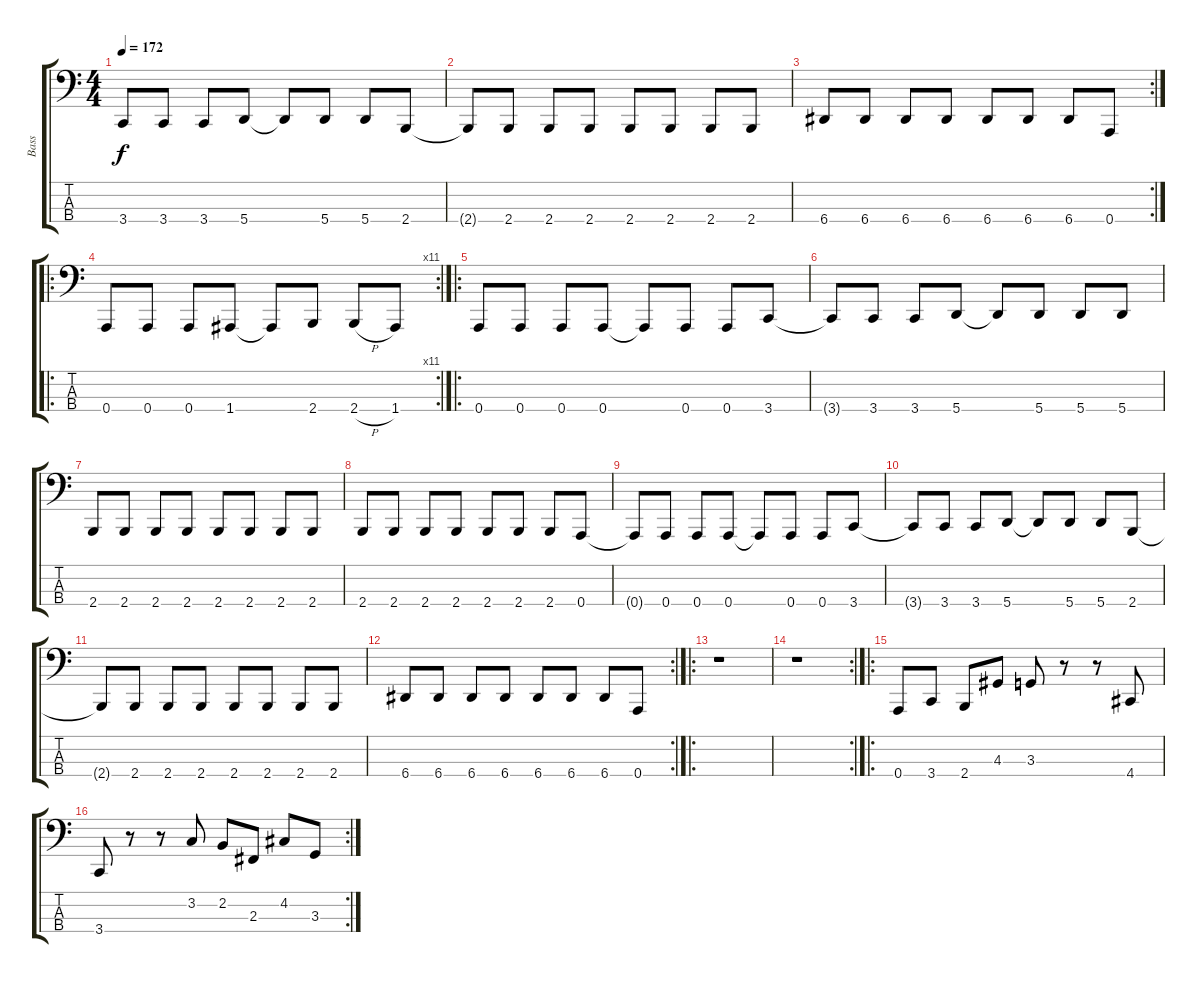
\track ("Bass" "Bass") {instrument electricbasspick}
\staff {score tabs}
\tuning (D2 A1 E1 A0) {hide}
\ts (4 4)
\tempo 172
\clef f4
\ks c
3.4{t}.8{dy f} 3.4.8 3.4.8 5.4.8 5.4{t}.8 5.4.8 5.4.8 2.4.8 |
2.4{t}.8 2.4.8 2.4.8 2.4.8 2.4.8 2.4.8 2.4.8 2.4.8 |
\rc 2
6.4.8 6.4.8 6.4.8 6.4.8 6.4.8 6.4.8 6.4.8 0.4.8 |
\ro
\rc 11
0.4.8 0.4.8 0.4.8 1.4.8 1.4{t}.8 2.4.8 2.4{h}.8 1.4.8 |
\ro
0.4.8 0.4.8 0.4.8 0.4.8 0.4{t}.8 0.4.8 0.4.8 3.4.8 |
3.4{t}.8 3.4.8 3.4.8 5.4.8 5.4{t}.8 5.4.8 5.4.8 5.4.8 |
2.4.8 2.4.8 2.4.8 2.4.8 2.4.8 2.4.8 2.4.8 2.4.8 |
2.4.8 2.4.8 2.4.8 2.4.8 2.4.8 2.4.8 2.4.8 0.4.8 |
0.4{t}.8 0.4.8 0.4.8 0.4.8 0.4{t}.8 0.4.8 0.4.8 3.4.8 |
3.4{t}.8 3.4.8 3.4.8 5.4.8 5.4{t}.8 5.4.8 5.4.8 2.4.8 |
2.4{t}.8 2.4.8 2.4.8 2.4.8 2.4.8 2.4.8 2.4.8 2.4.8 |
\rc 2
6.4.8 6.4.8 6.4.8 6.4.8 6.4.8 6.4.8 6.4.8 0.4.8 |
\ro
r.1 |
\rc 2
r.1 |
\ro
0.4.8 3.4.8 2.4.8 4.3.8 3.3.8 r.8 r.8 4.4.8 |
\rc 2
3.4.8 r.8 r.8 3.2.8 2.2.8 2.3.8 4.2.8 3.3.8
